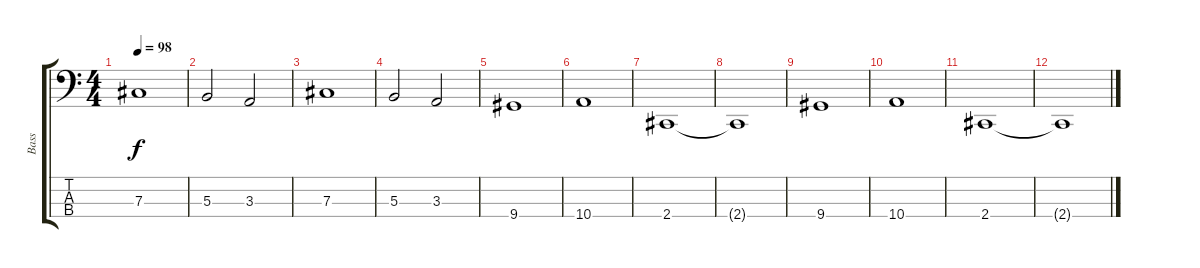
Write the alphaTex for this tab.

\track ("Bass" "Bass") {instrument electricbasspick}
\staff {score tabs}
\tuning (E2 B1 Gb1 B0) {hide}
\ts (4 4)
\tempo 98
\clef f4
\ks c
7.3.1{dy f} |
5.3.2 3.3.2 |
7.3.1 |
5.3.2 3.3.2 |
9.4.1 |
10.4.1 |
2.4.1 |
2.4{t}.1 |
9.4.1 |
10.4.1 |
2.4.1 |
2.4{t}.1
